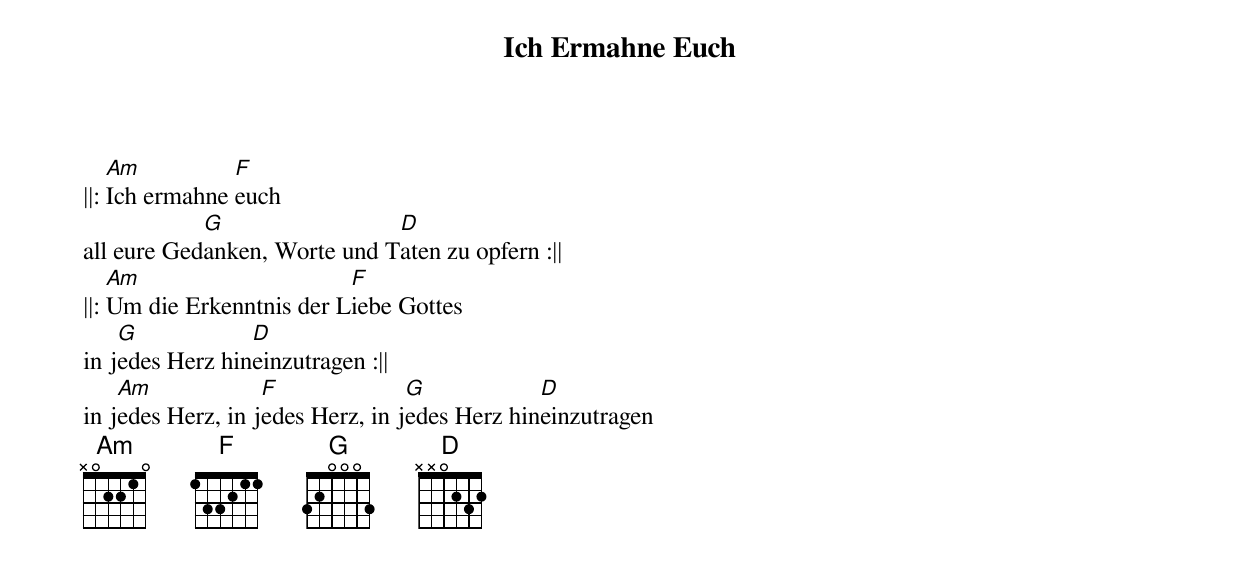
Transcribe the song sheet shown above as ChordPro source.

{title: Ich Ermahne Euch}
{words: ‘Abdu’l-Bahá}
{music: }

||: [Am]Ich ermahne [F]euch
all eure Ged[G]anken, Worte und T[D]aten zu opfern :||
||: [Am]Um die Erkenntnis der L[F]iebe Gottes
in j[G]edes Herz hin[D]einzutragen :||
in j[Am]edes Herz, in j[F]edes Herz, in j[G]edes Herz hin[D]einzutragen
